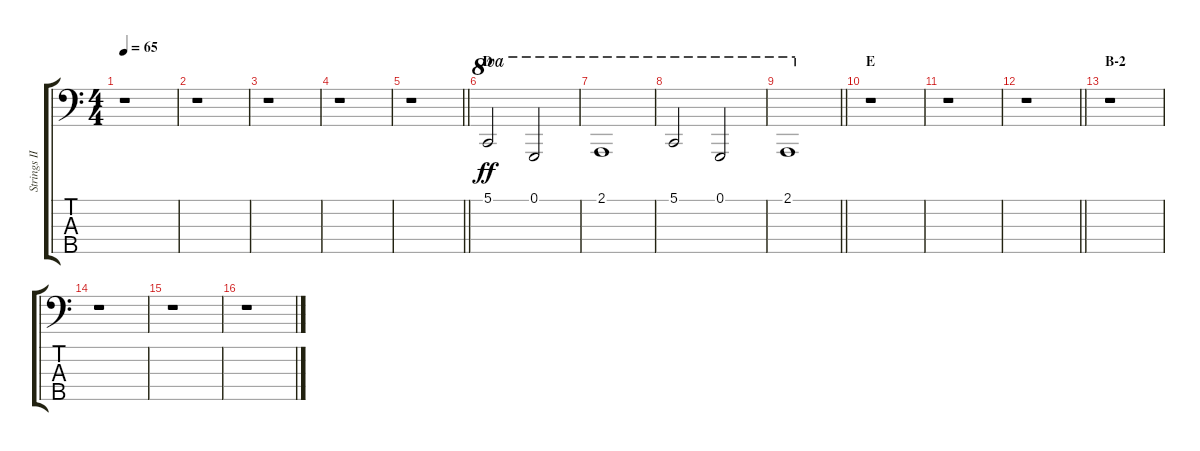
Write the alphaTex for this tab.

\track ("Strings II" "Strings II") {instrument cello}
\staff {score tabs}
\tuning (G2 D2 A1 E1 B0) {hide}
\ts (4 4)
\tempo 65
\clef f4
\ks c
r.1{dy ff} |
r.1 |
r.1 |
r.1 |
\barLineRight lightlight
r.1 |
\section ("" "D")
5.1.2{ot 8va} 0.1.2{ot 8va} |
2.1.1{ot 8va} |
5.1.2{ot 8va} 0.1.2{ot 8va} |
\barLineRight lightlight
2.1.1{ot 8va} |
\section ("" "E")
r.1 |
r.1 |
\barLineRight lightlight
r.1 |
\section ("" "B-2")
r.1 |
r.1 |
r.1 |
r.1
